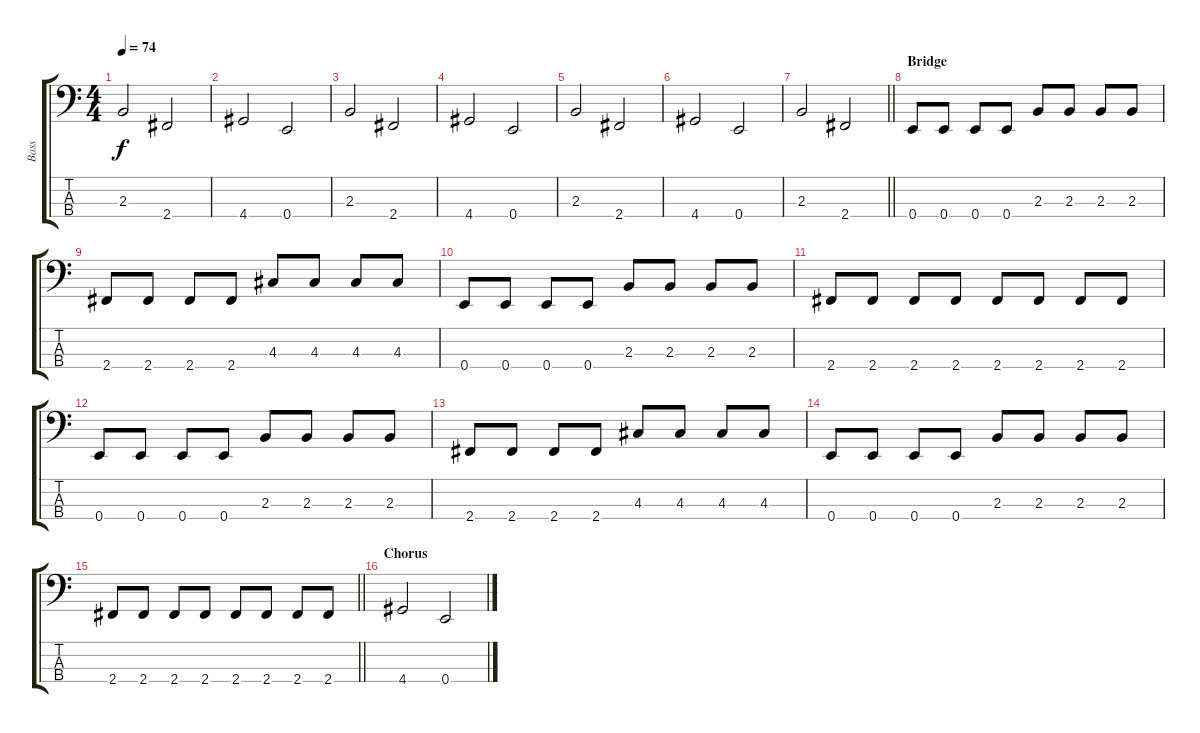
\track ("Bass" "Bass") {instrument electricbasspick}
\staff {score tabs}
\tuning (G2 D2 A1 E1) {hide}
\ts (4 4)
\tempo 74
\clef f4
\ks c
2.3.2{dy f} 2.4.2 |
4.4.2 0.4.2 |
2.3.2 2.4.2 |
4.4.2 0.4.2 |
2.3.2 2.4.2 |
4.4.2 0.4.2 |
\barLineRight lightlight
2.3.2 2.4.2 |
\section ("" "Bridge")
0.4.8 0.4.8 0.4.8 0.4.8 2.3.8 2.3.8 2.3.8 2.3.8 |
2.4.8 2.4.8 2.4.8 2.4.8 4.3.8 4.3.8 4.3.8 4.3.8 |
0.4.8 0.4.8 0.4.8 0.4.8 2.3.8 2.3.8 2.3.8 2.3.8 |
2.4.8 2.4.8 2.4.8 2.4.8 2.4.8 2.4.8 2.4.8 2.4.8 |
0.4.8 0.4.8 0.4.8 0.4.8 2.3.8 2.3.8 2.3.8 2.3.8 |
2.4.8 2.4.8 2.4.8 2.4.8 4.3.8 4.3.8 4.3.8 4.3.8 |
0.4.8 0.4.8 0.4.8 0.4.8 2.3.8 2.3.8 2.3.8 2.3.8 |
\barLineRight lightlight
2.4.8 2.4.8 2.4.8 2.4.8 2.4.8 2.4.8 2.4.8 2.4.8 |
\section ("" "Chorus")
4.4.2 0.4.2
